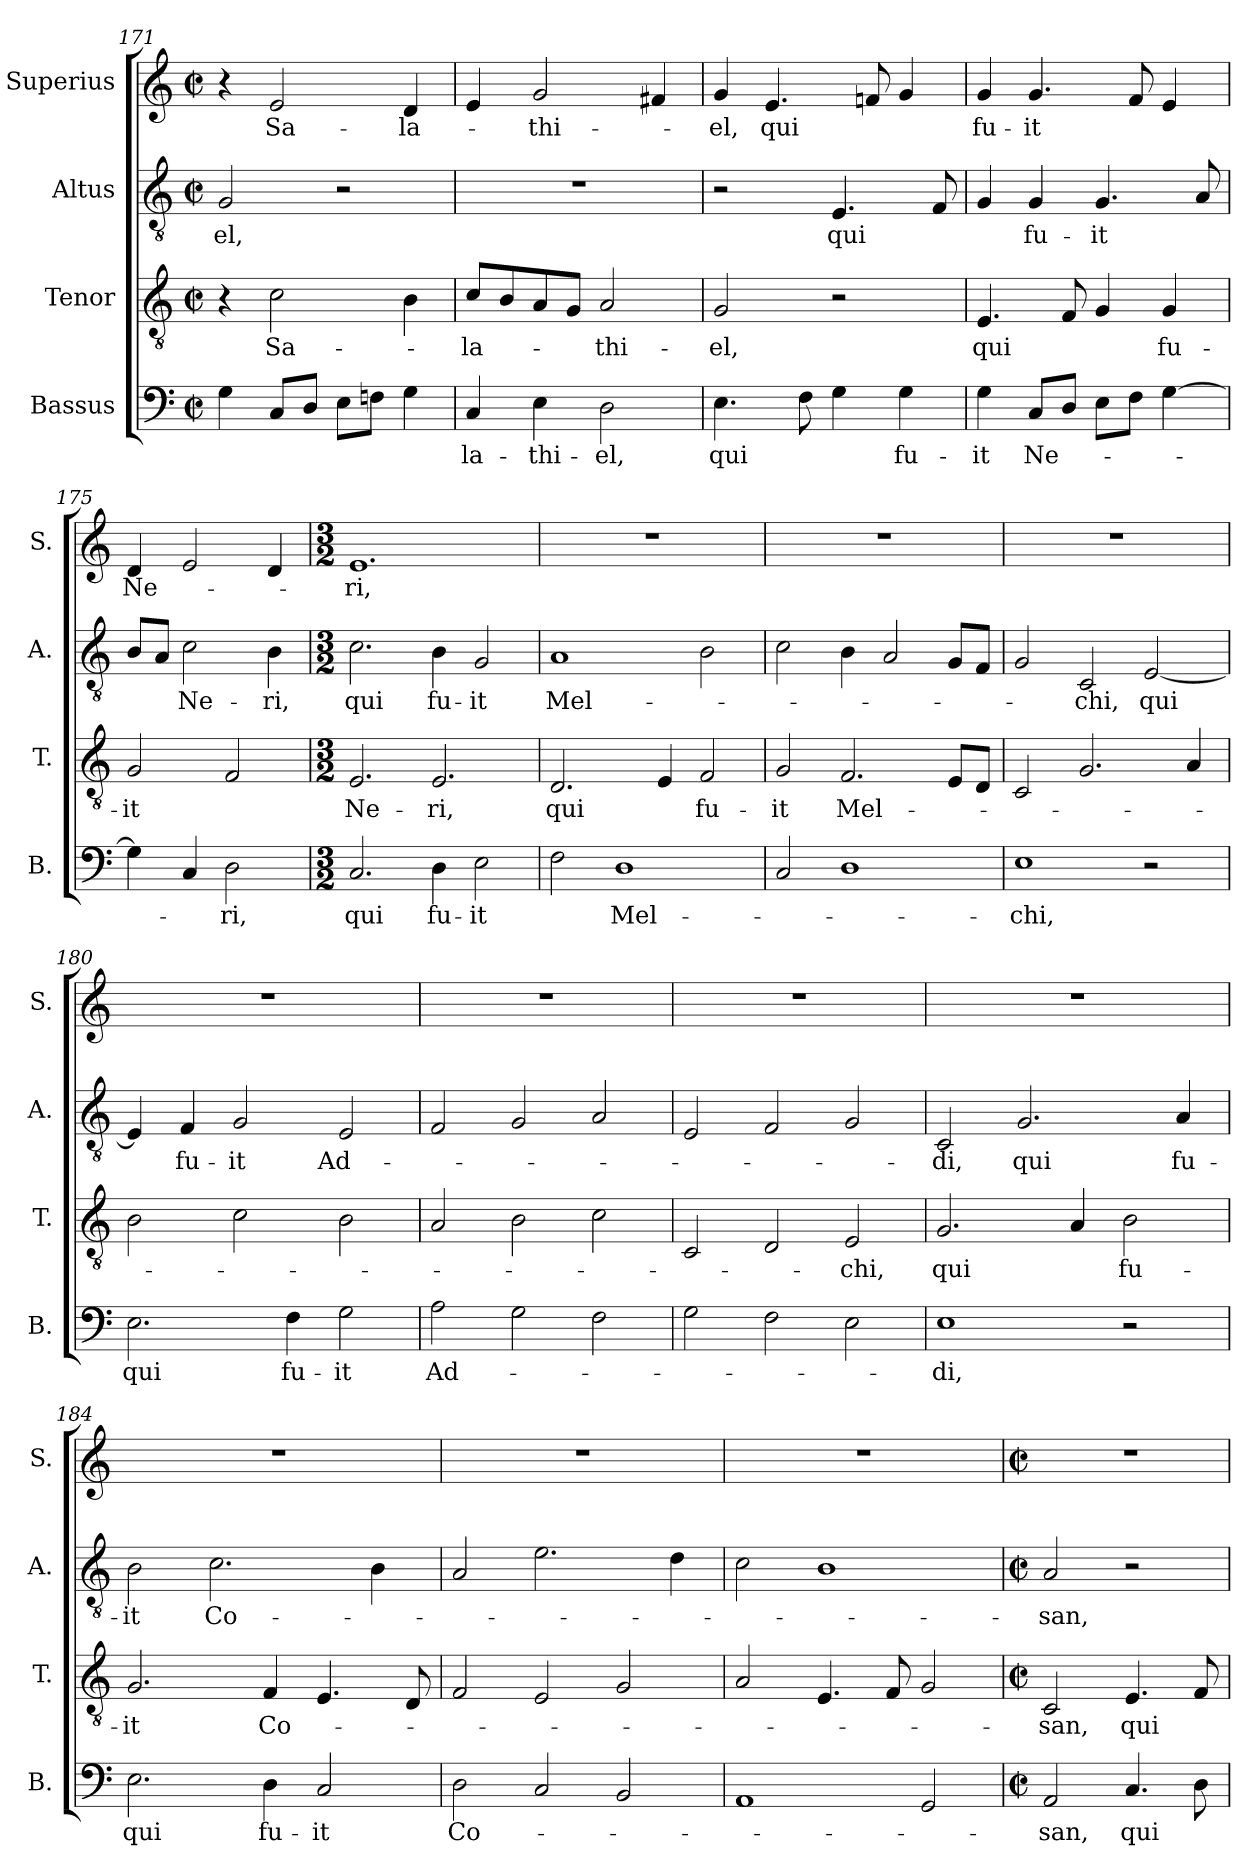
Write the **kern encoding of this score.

**kern	**text	**kern	**text	**kern	**text	**kern	**text
*part4	*part4	*part3	*part3	*part2	*part2	*part1	*part1
*staff4	*staff4	*staff3	*staff3	*staff2	*staff2	*staff1	*staff1
*I"Bassus	*	*I"Tenor	*	*I"Altus	*	*I"Superius	*
*I'B.	*	*I'T.	*	*I'A.	*	*I'S.	*
*clefF4	*	*clefGv2	*	*clefGv2	*	*clefG2	*
*	*	*ITrd7c12	*	*ITrd7c12	*	*	*
*M2/2	*	*M2/2	*	*M2/2	*	*M2/2	*
*met(c|)	*	*met(c|)	*	*met(c|)	*	*met(c|)	*
=171	=171	=171	=171	=171	=171	=171	=171
!	!	!	!	!	!LO:LY:b	!	!
4G\	.	4r	.	2GG/	-el,	4r	.
!	!	!	!LO:LY:b	!	!	!	!LO:LY:b
8CL	.	2C\	Sa-	.	.	2e/	Sa-
8DJ	.	.	.	.	.	.	.
8EL	.	.	.	2r	.	.	.
8FnJ	.	.	.	.	.	.	.
!	!	!	!	!	!	!	!LO:LY:b
4G\	.	4BB\	.	.	.	4d/	-la-
=172	=172	=172	=172	=172	=172	=172	=172
!	!LO:LY:b	!	!LO:LY:b	!	!	!	!
4C/	-la-	8CL	-la-	1r	.	4e/	.
.	.	8BB	.	.	.	.	.
!	!LO:LY:b	!	!	!	!	!	!LO:LY:b
4E\	-thi-	8AA	.	.	.	2g/	-thi-
.	.	8GGJ	.	.	.	.	.
!	!LO:LY:b	!	!LO:LY:b	!	!	!	!
2D\	-el,	2AA/	-thi-	.	.	.	.
.	.	.	.	.	.	4f#X/	.
=173	=173	=173	=173	=173	=173	=173	=173
!	!LO:LY:b	!	!LO:LY:b	!	!	!	!LO:LY:b
4.E\	qui	2GG/	-el,	2r	.	4g/	-el,
!	!	!	!	!	!	!	!LO:LY:b
.	.	.	.	.	.	4.e/	qui
8F\	.	.	.	.	.	.	.
!	!	!	!	!	!LO:LY:b	!	!
4G\	.	2r	.	4.EE/	qui	.	.
.	.	.	.	.	.	8fn/	.
!	!LO:LY:b	!	!	!	!	!	!
4G\	fu-	.	.	.	.	4g/	.
.	.	.	.	8FF/	.	.	.
=174	=174	=174	=174	=174	=174	=174	=174
!	!LO:LY:b	!	!LO:LY:b	!	!	!	!LO:LY:b
4G\	-it	4.EE/	qui	4GG/	.	4g/	fu-
!	!LO:LY:b	!	!	!	!LO:LY:b	!	!LO:LY:b
8CL	Ne-	.	.	4GG/	fu-	4.g/	-it
8DJ	.	8FF/	.	.	.	.	.
!	!	!	!	!	!LO:LY:b	!	!
8EL	.	4GG/	.	4.GG/	-it	.	.
8FJ	.	.	.	.	.	8f/	.
!	!	!	!LO:LY:b	!	!	!	!
[4G\	.	4GG/	fu-	.	.	4e/	.
.	.	.	.	8AA/	.	.	.
!!LO:LB:g=z
=175	=175	=175	=175	=175	=175	=175	=175
!	!	!	!LO:LY:b	!	!	!	!LO:LY:b
4G\]	.	2GG/	-it	8BBL	.	4d/	Ne-
.	.	.	.	8AAJ	.	.	.
!	!	!	!	!	!LO:LY:b	!	!
4C/	.	.	.	2C\	Ne-	2e/	.
!	!LO:LY:b	!	!	!	!	!	!
2D\	-ri,	2FF/	.	.	.	.	.
!	!	!	!	!	!LO:LY:b	!	!
.	.	.	.	4BB\	-ri,	4d/	.
=176	=176	=176	=176	=176	=176	=176	=176
*M3/2	*	*M3/2	*	*M3/2	*	*M3/2	*
!	!LO:LY:b	!	!LO:LY:b	!	!LO:LY:b	!	!LO:LY:b
2.C/	qui	2.EE/	Ne-	2.C\	qui	1.e	-ri,
!	!LO:LY:b	!	!LO:LY:b	!	!LO:LY:b	!	!
4D\	fu-	2.EE/	-ri,	4BB\	fu-	.	.
!	!LO:LY:b	!	!	!	!LO:LY:b	!	!
2E\	-it	.	.	2GG/	-it	.	.
=177	=177	=177	=177	=177	=177	=177	=177
!	!	!	!LO:LY:b	!	!LO:LY:b	!	!
2F\	.	2.DD/	qui	1AA	Mel-	1.r	.
!	!LO:LY:b	!	!	!	!	!	!
1D	Mel-	.	.	.	.	.	.
.	.	4EE/	.	.	.	.	.
!	!	!	!LO:LY:b	!	!	!	!
.	.	2FF/	fu-	2BB\	.	.	.
=178	=178	=178	=178	=178	=178	=178	=178
!	!	!	!LO:LY:b	!	!	!	!
2C/	.	2GG/	-it	2C\	.	1.r	.
!	!	!	!LO:LY:b	!	!	!	!
1D	.	2.FF/	Mel-	4BB\	.	.	.
.	.	.	.	2AA/	.	.	.
.	.	8EEL	.	8GGL	.	.	.
.	.	8DDJ	.	8FFJ	.	.	.
=179	=179	=179	=179	=179	=179	=179	=179
!	!LO:LY:b	!	!	!	!	!	!
1E	-chi,	2CC/	.	2GG/	.	1.r	.
!	!	!	!	!	!LO:LY:b	!	!
.	.	2.GG/	.	2CC/	-chi,	.	.
!	!	!	!	!	!LO:LY:b	!	!
2r	.	.	.	[2EE/	qui	.	.
.	.	4AA/	.	.	.	.	.
!!LO:LB:g=z
=180	=180	=180	=180	=180	=180	=180	=180
!	!LO:LY:b	!	!	!	!	!	!
2.E\	qui	2BB\	.	4EE/]	.	1.r	.
!	!	!	!	!	!LO:LY:b	!	!
.	.	.	.	4FF/	fu-	.	.
!	!	!	!	!	!LO:LY:b	!	!
.	.	2C\	.	2GG/	-it	.	.
!	!LO:LY:b	!	!	!	!	!	!
4F\	fu-	.	.	.	.	.	.
!	!LO:LY:b	!	!	!	!LO:LY:b	!	!
2G\	-it	2BB\	.	2EE/	Ad-	.	.
=181	=181	=181	=181	=181	=181	=181	=181
!	!LO:LY:b	!	!	!	!	!	!
2A\	Ad-	2AA/	.	2FF/	.	1.r	.
2G\	.	2BB\	.	2GG/	.	.	.
2F\	.	2C\	.	2AA/	.	.	.
=182	=182	=182	=182	=182	=182	=182	=182
2G\	.	2CC/	.	2EE/	.	1.r	.
2F\	.	2DD/	.	2FF/	.	.	.
!	!	!	!LO:LY:b	!	!	!	!
2E\	.	2EE/	-chi,	2GG/	.	.	.
=183	=183	=183	=183	=183	=183	=183	=183
!	!LO:LY:b	!	!LO:LY:b	!	!LO:LY:b	!	!
1E	-di,	2.GG/	qui	2CC/	-di,	1.r	.
!	!	!	!	!	!LO:LY:b	!	!
.	.	.	.	2.GG/	qui	.	.
.	.	4AA/	.	.	.	.	.
!	!	!	!LO:LY:b	!	!	!	!
2r	.	2BB\	fu-	.	.	.	.
!	!	!	!	!	!LO:LY:b	!	!
.	.	.	.	4AA/	fu-	.	.
=184	=184	=184	=184	=184	=184	=184	=184
!	!LO:LY:b	!	!LO:LY:b	!	!LO:LY:b	!	!
2.E\	qui	2.GG/	-it	2BB\	-it	1.r	.
!	!	!	!	!	!LO:LY:b	!	!
.	.	.	.	2.C\	Co-	.	.
!	!LO:LY:b	!	!LO:LY:b	!	!	!	!
4D\	fu-	4FF/	Co-	.	.	.	.
!	!LO:LY:b	!	!	!	!	!	!
2C/	-it	4.EE/	.	.	.	.	.
.	.	.	.	4BB\	.	.	.
.	.	8DD/	.	.	.	.	.
!!LO:PB:g=z
=185	=185	=185	=185	=185	=185	=185	=185
!	!LO:LY:b	!	!	!	!	!	!
2D\	Co-	2FF/	.	2AA/	.	1.r	.
2C/	.	2EE/	.	2.E\	.	.	.
2BB/	.	2GG/	.	.	.	.	.
.	.	.	.	4D\	.	.	.
=186	=186	=186	=186	=186	=186	=186	=186
1AA	.	2AA/	.	2C\	.	1.r	.
.	.	4.EE/	.	1BB	.	.	.
.	.	8FF/	.	.	.	.	.
2GG/	.	2GG/	.	.	.	.	.
=187	=187	=187	=187	=187	=187	=187	=187
*M2/2	*	*M2/2	*	*M2/2	*	*M2/2	*
*met(c|)	*	*met(c|)	*	*met(c|)	*	*met(c|)	*
!	!LO:LY:b	!	!LO:LY:b	!	!LO:LY:b	!	!
2AA/	-san,	2CC/	-san,	2AA/	-san,	1r	.
!	!LO:LY:b	!	!LO:LY:b	!	!	!	!
4.C/	qui	4.EE/	qui	2r	.	.	.
8D\	.	8FF/	.	.	.	.	.
=	=	=	=	=	=	=	=
*-	*-	*-	*-	*-	*-	*-	*-
